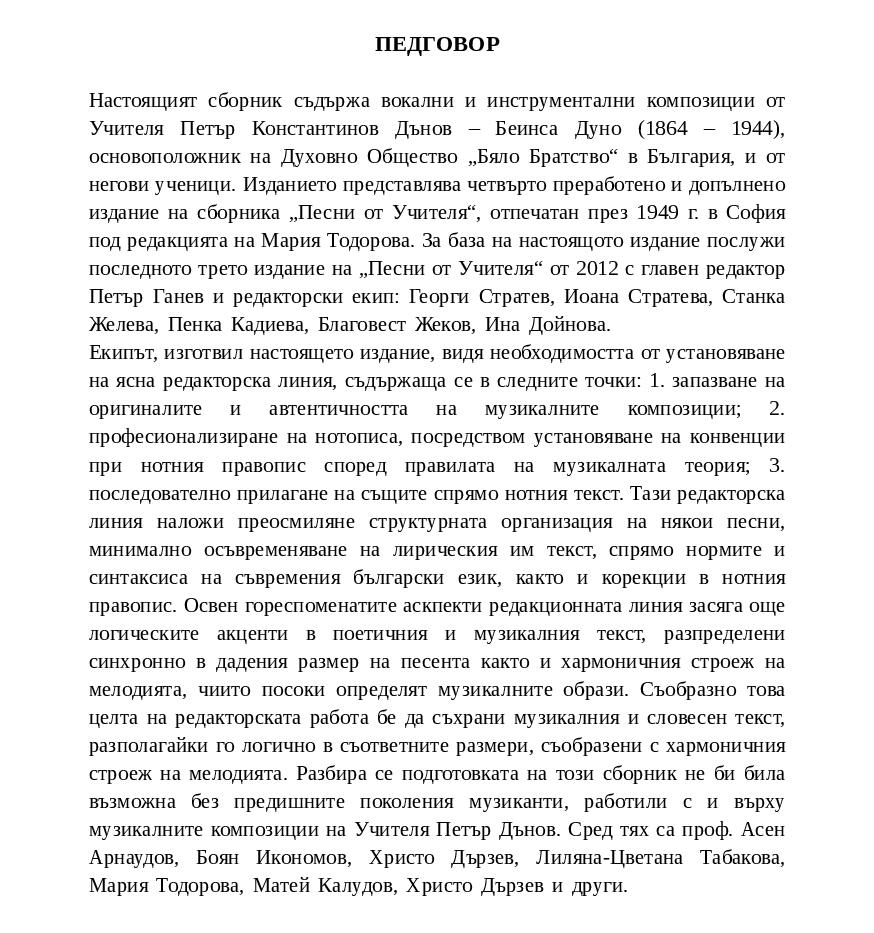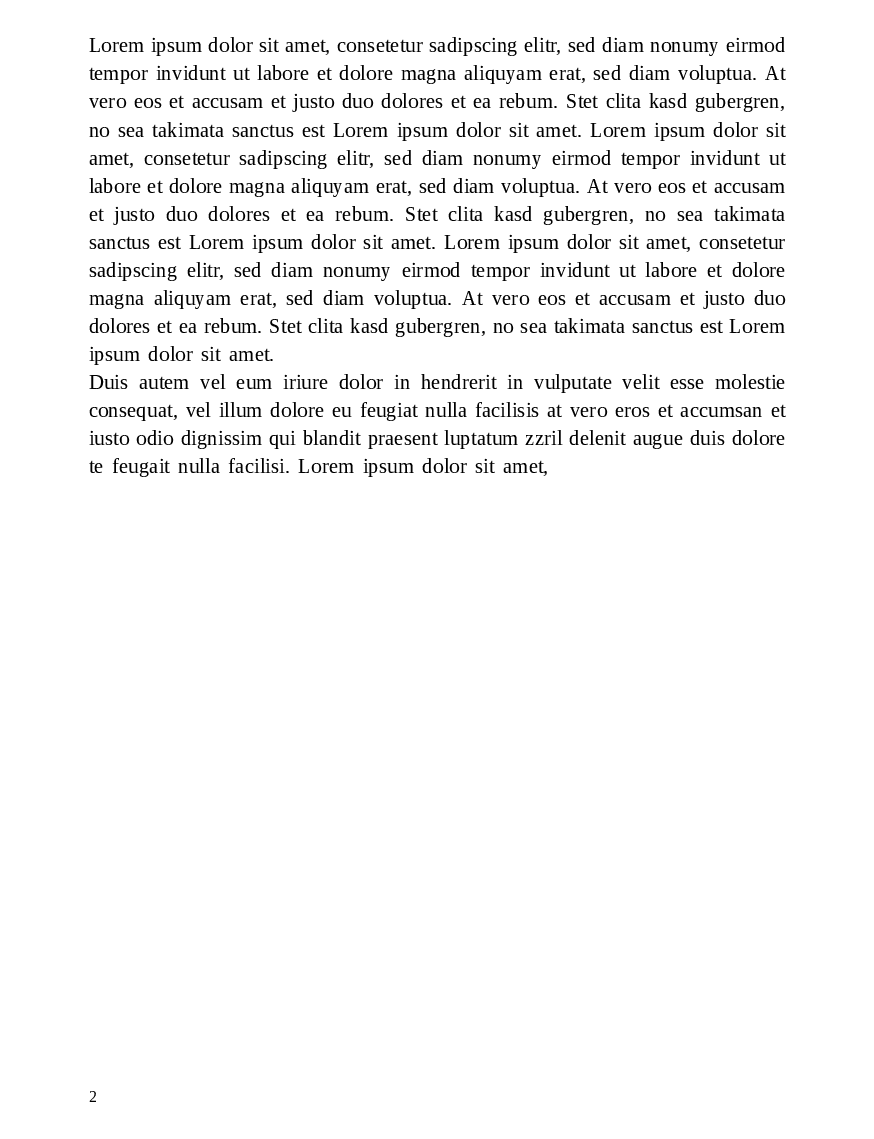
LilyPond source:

\version "2.24.2"

% include paper part and global functions
\include "include/globals.ily"

\bookpart {
  \paper {
    print-all-headers = ##f
    print-page-number = ##t
    print-first-page-number = ##f

    % put page numbers on the bottom
    oddHeaderMarkup = \markup ""
    evenHeaderMarkup = \markup ""
    oddFooterMarkup = \markup
    \fill-line {
      ""
      \if \should-print-page-number \fromproperty #'page:page-number-string
    }
    evenFooterMarkup = \markup
    \fill-line {
      \if \should-print-page-number \fromproperty #'page:page-number-string
      ""
    }

    left-margin = 1.5\cm
    right-margin = 1.5\cm
    top-margin = 1.6\cm
    bottom-margin = 1.2\cm
    ragged-bottom = ##t % do not spread the staves to fill the whole vertical space


  }

  \tocItem \markup "Предговор"
  \markup \fontsize  #+3.0 { \fill-line \bold {"ПЕДГОВОР"} }


  \markup \fontsize #+2.5 {
    \vspace #1.5 \override #'(baseline-skip . 2.7)
    \justify-string "
   
  Настоящият сборник съдържа вокални и инструментални композиции от Учителя Петър Константинов Дънов – Беинса Дуно (1864 – 1944), основоположник на Духовно Общество „Бяло Братство“ в България, и от негови ученици. Изданието представлява четвърто преработено и допълнено издание на сборника „Песни от Учителя“, отпечатан през 1949 г. в София под редакцията на Мария Тодорова. За база на настоящото издание послужи последното трето издание на „Песни от Учителя“ от 2012 с главен редактор Петър Ганев и редакторски екип: Георги Стратев, Иоана Стратева, Станка Желева, Пенка Кадиева, Благовест Жеков, Ина Дойнова.

  Екипът, изготвил настоящето издание, видя необходимостта от установяване на ясна редакторска линия, съдържаща се в следните точки: 1. запазване на оригиналите и автентичността на музикалните композиции; 2. професионализиране на нотописа, посредством установяване на конвенции при нотния правопис според правилата на музикалната теория; 3. последователно прилагане на същите спрямо нотния текст. Тази редакторска линия наложи преосмиляне структурната организация на някои песни, минимално осъвременяване на лирическия им текст, спрямо нормите и синтаксиса на съвремения български език, както и корекции в нотния правопис. Освен гореспоменатите аскпекти редакционната линия засяга още логическите акценти в поетичния и музикалния текст, разпределени синхронно в дадения размер на песента както и хармоничния строеж на мелодията, чиито посоки определят музикалните образи. Съобразно това целта на редакторската работа бе да съхрани музикалния и словесен текст, разполагайки го логично в съответните размери, съобразени с хармоничния строеж на мелодията. Разбира се подготовката на този сборник не би била възможна без предишните поколения музиканти, работили с и върху музикалните композиции на Учителя Петър Дънов. Сред тях са проф. Асен Арнаудов, Боян Икономов, Христо Дързев, Лиляна-Цветана Табакова, Мария Тодорова, Матей Калудов, Христо Дързев и други. 




    
 
  "
  }
  
    \markup \fontsize #+2.5 \override #'(baseline-skip . 2.7) {
    \justify-string "

    Lorem ipsum dolor sit amet, consetetur sadipscing elitr, sed diam nonumy eirmod tempor invidunt ut labore et dolore magna aliquyam erat, sed diam voluptua. At vero eos et accusam et justo duo dolores et ea rebum. Stet clita kasd gubergren, no sea takimata sanctus est Lorem ipsum dolor sit amet. Lorem ipsum dolor sit amet, consetetur sadipscing elitr, sed diam nonumy eirmod tempor invidunt ut labore et dolore magna aliquyam erat, sed diam voluptua. At vero eos et accusam et justo duo dolores et ea rebum. Stet clita kasd gubergren, no sea takimata sanctus est Lorem ipsum dolor sit amet. Lorem ipsum dolor sit amet, consetetur sadipscing elitr, sed diam nonumy eirmod tempor invidunt ut labore et dolore magna aliquyam erat, sed diam voluptua. At vero eos et accusam et justo duo dolores et ea rebum. Stet clita kasd gubergren, no sea takimata sanctus est Lorem ipsum dolor sit amet.   

Duis autem vel eum iriure dolor in hendrerit in vulputate velit esse molestie consequat, vel illum dolore eu feugiat nulla facilisis at vero eros et accumsan et iusto odio dignissim qui blandit praesent luptatum zzril delenit augue duis dolore te feugait nulla facilisi. Lorem ipsum dolor sit amet,
 

   "
  }




} % bookpart

% Più mosso
% „Weiße Bruderschaft“
